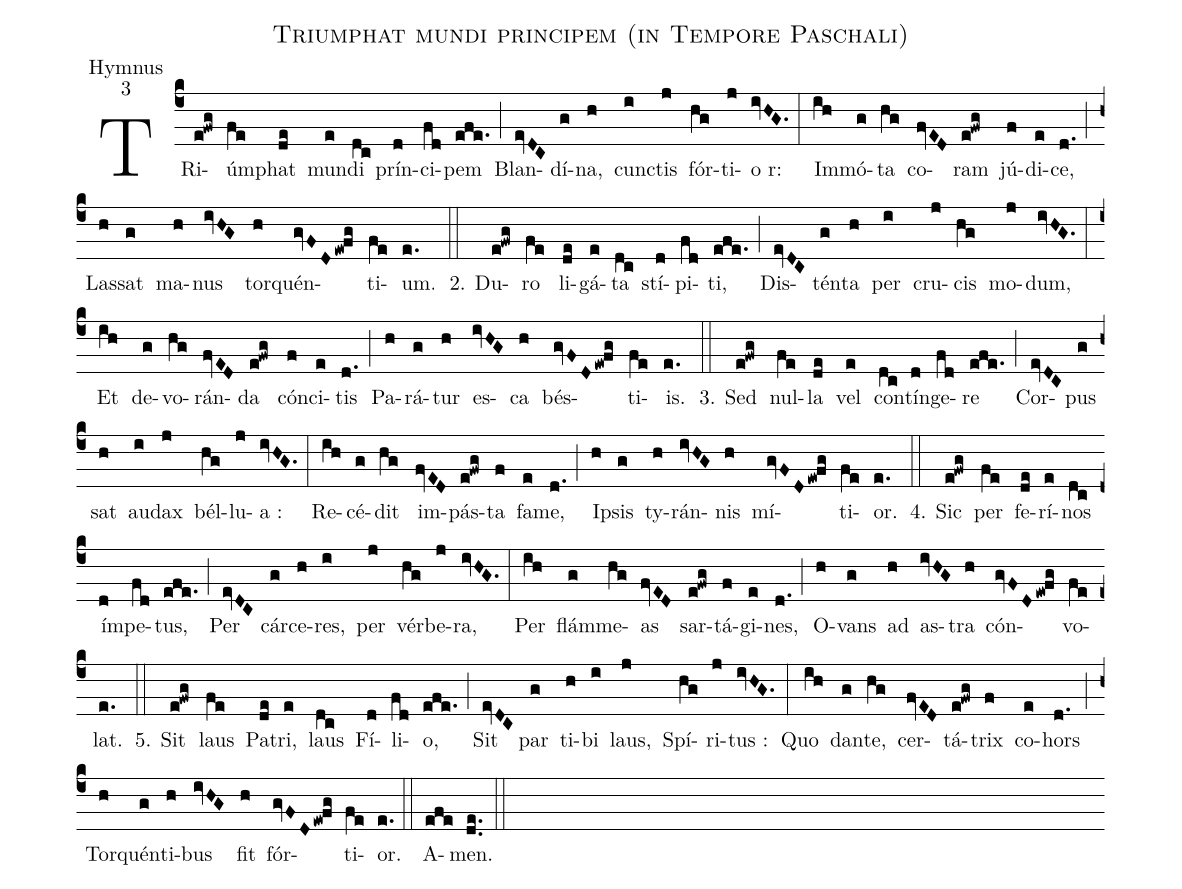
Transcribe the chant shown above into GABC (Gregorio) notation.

name:Triumphat mundi principem (in Tempore Paschali);
office-part:Hymnus;
mode:3;
%%
(c4)TRi(e!fwg)úm(fe)phat(de) mun(e)di(dc) prín(d)ci(fd)pem(efe.) (;)
Blan(evDC)dí(g)na,(h) cunc(i)tis(j) fór(hg)ti(j)o r:(ivHG.) (:)
Im(ih)mó(g)ta(hg) co(fvED)ram(e!fwg) jú(f)di(e)ce,(d.) (;)
Las(h)sat(g) ma(h)nus(ivHG) tor(h)quén(gvFD/ew!fg)ti(fe)um.(e.) (::)

2. Du(e!fwg)ro(fe) li(de)gá(e)ta(dc) stí(d)pi(fd)ti,(efe.) (;)
Dis(evDC)tén(g)ta(h) per(i) cru(j)cis(hg) mo(j)dum,(ivHG.) (:)
Et(ih) de(g)vo(hg)rán(fvED)da(e!fwg) cón(f)ci(e)tis(d.) (;)
Pa(h)rá(g)tur(h) es(ivHG)ca(h) bés(gvFD/ew!fg)ti(fe)is.(e.) (::)

3. Sed(e!fwg) nul(fe)la(de) vel(e) con(dc)tín(d)ge(fd)re(efe.) (;)
Cor(evDC)pus(g) sat(h) au(i)dax(j) bél(hg)lu(j)a :(ivHG.) (:)
Re(ih)cé(g)dit(hg) im(fvED)pás(e!fwg)ta(f) fa(e)me,(d.) (;)
Ip(h)sis(g) ty(h)rán(ivHG)nis(h) mí(gvFD/ew!fg)ti(fe)or.(e.) (::)

4. Sic(e!fwg) per(fe) fe(de)rí(e)nos(dc) ím(d)pe(fd)tus,(efe.) (;)
Per(evDC) cár(g)ce(h)res,(i) per(j) vér(hg)be(j)ra,(ivHG.) (:)
Per(ih) flám(g)me(hg)as(fvED) sar(e!fwg)tá(f)gi(e)nes,(d.) (;)
O(h)vans(g) ad(h) as(ivHG)tra(h) cón(gvFD/ew!fg)vo(fe)lat.(e.) (::)

5. Sit(e!fwg) laus(fe) Pa(de)tri,(e) laus(dc) Fí(d)li(fd)o,(efe.) (;)
Sit(evDC) par(g) ti(h)bi(i) laus,(j) Spí(hg)ri(j)tus :(ivHG.) (:)
Quo(ih) dan(g)te,(hg) cer(fvED)tá(e!fwg)trix(f) co(e)hors(d.) (;)
Tor(h)quén(g)ti(h)bus(ivHG) fit(h) fór(gvFD/ew!fg)ti(fe)or.(e.) (::)
A(efe)men.(de..) (::)
